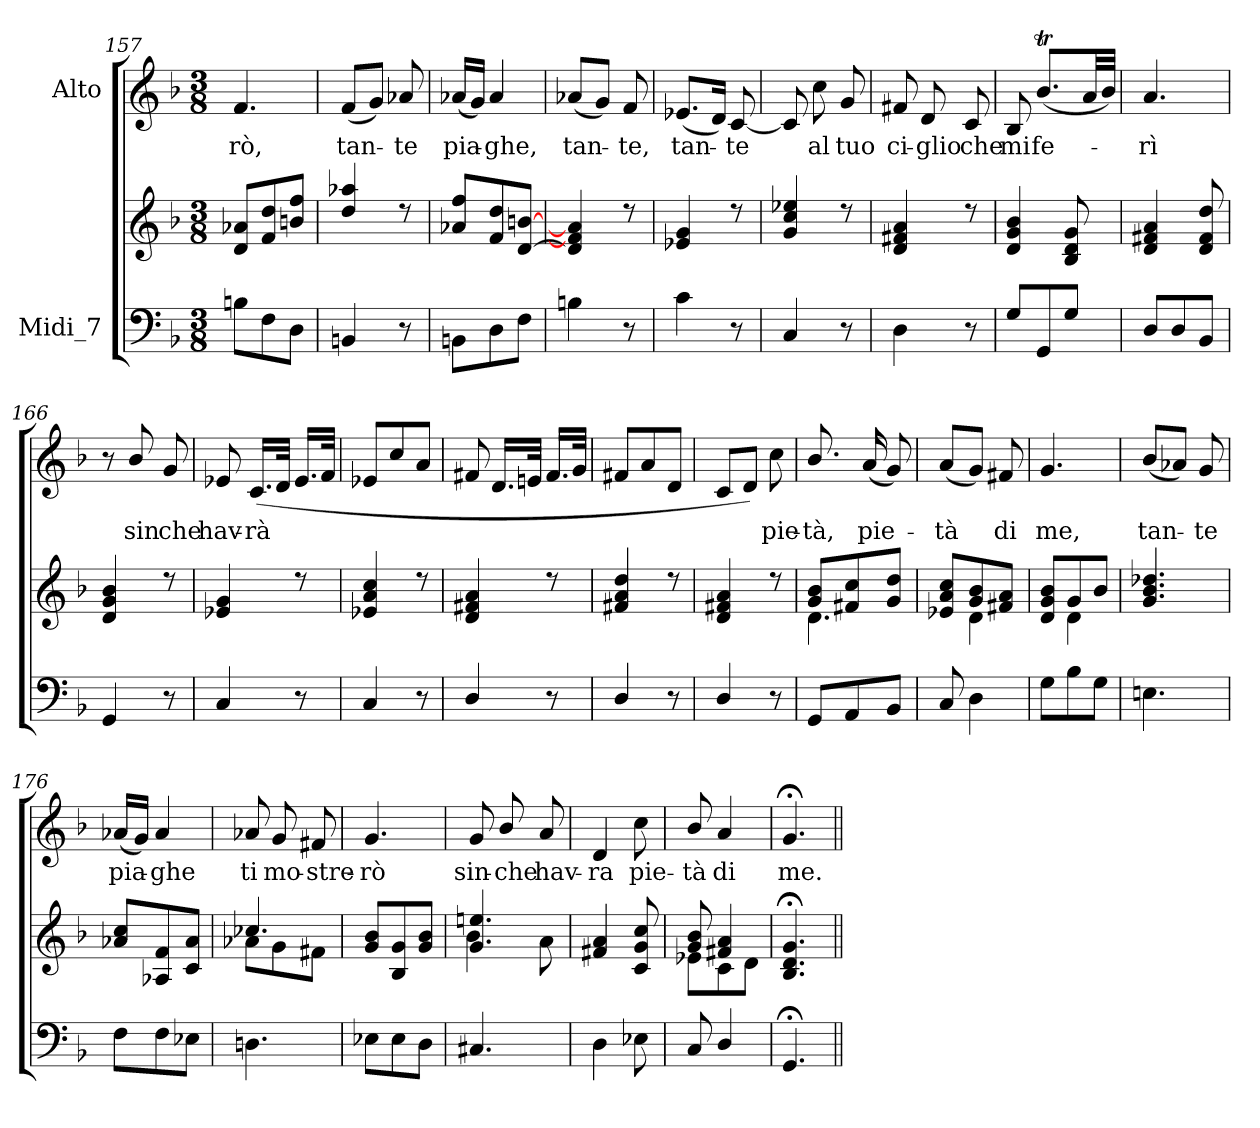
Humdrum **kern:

**kern	**kern	**kern	**text
*part2	*part2	*part1	*part1
*staff3	*staff2	*staff1	*staff1
*I"Midi_7	*	*I"Alto	*
*clefF4	*clefG2	*clefG2	*
*k[b-]	*k[b-]	*k[b-]	*
*F:	*F:	*F:	*
*M3/8	*M3/8	*M3/8	*
=157	=157	=157	=157
*	*^	*	*
!	!	!LO:N:vis=1	!	!LO:LY:b
8BnL	8d/ 8a-X/L	4.ryy	4.f	-rò,
8F	8f/ 8dd/	.	.	.
8DJ	8bn/ 8ff/J	.	.	.
=158	=158	=158	=158	=158
!	!	!LO:N:vis=1	!	!LO:LY:b
4BBn	4dd/ 4aa-X/	4.ryy	(<8fL	tan-
.	.	.	8gJ)	.
!	!	!	!	!LO:LY:b
8r	8r	.	8a-X	te
=159	=159	=159	=159	=159
!	!	!LO:N:vis=1	!	!LO:LY:b
8BBnL	8a-X/ 8ff/L	4.ryy	(<16a-XLL	pia-
.	.	.	16gJJ)	.
!	!	!	!	!LO:LY:b
8D	8f/ 8dd/	.	4a-	ghe,
8FJ	[8d/ [8bn/J	.	.	.
=160	=160	=160	=160	=160
!	!	!LO:N:vis=1	!	!LO:LY:b
4Bn	4d/] 4f/] 4a-/]	4.ryy	(<8a-XL	tan-
.	.	.	8gJ)	.
!	!	!	!	!LO:LY:b
8r	8r	.	8f	te,
!!LO:LB:g=z
=161	=161	=161	=161	=161
!	!	!LO:N:vis=1	!	!LO:LY:b
4c	4e-X/ 4g/	4.ryy	(<8.e-XL	tan-
.	.	.	16dJ)	.
!	!	!	!	!LO:LY:b
8r	8r	.	[8c	te
=162	=162	=162	=162	=162
!	!	!LO:N:vis=1	!	!
4C	4g/ 4cc/ 4ee-X/	4.ryy	8c]	.
!	!	!	!	!LO:LY:b
.	.	.	8cc	al
!	!	!	!	!LO:LY:b
8r	8r	.	8g	tuo
=163	=163	=163	=163	=163
!	!	!LO:N:vis=1	!	!LO:LY:b
4D	4d/ 4f#X/ 4a/	4.ryy	8f#X	ci-
!	!	!	!	!LO:LY:b
.	.	.	8d	-glio
!	!	!	!	!LO:LY:b
8r	8r	.	8c	che
=164	=164	=164	=164	=164
!	!	!LO:N:vis=1	!	!LO:LY:b
8GL	4d/ 4g/ 4b-/	4.ryy	8B-	mi
!	!	!	!	!LO:LY:b
8GG	.	.	(<8.b-TL	fe-
8GJ	8B-/ 8d/ 8g/	.	.	.
.	.	.	32aLL	.
.	.	.	32b-JJJ)	.
=165	=165	=165	=165	=165
!	!	!LO:N:vis=1	!	!LO:LY:b
8DL	4d/ 4f#X/ 4a/	4.ryy	4.a	rì
8D	.	.	.	.
8BB-J	8d/ 8f#/ 8dd/	.	.	.
=166	=166	=166	=166	=166
!	!	!LO:N:vis=1	!	!
4GG	4d/ 4g/ 4b-/	4.ryy	8r	.
!	!	!	!	!LO:LY:b
.	.	.	8b-/	sin
!	!	!	!	!LO:LY:b
8r	8r	.	8g	che
=167	=167	=167	=167	=167
!	!	!LO:N:vis=1	!	!LO:LY:b
4C	4e-X/ 4g/	4.ryy	8e-X	hav-
!	!	!	!	!LO:LY:b
.	.	.	(<16.cLL	-rà
.	.	.	32dJJ	.
8r	8r	.	16.e-LL	.
.	.	.	32fJJ	.
=168	=168	=168	=168	=168
!	!	!LO:N:vis=1	!	!
4C	4e-X/ 4a/ 4cc/	4.ryy	8e-XL	.
.	.	.	8cc	.
8r	8r	.	8aJ	.
!!LO:LB:g=z
=169	=169	=169	=169	=169
!	!	!LO:N:vis=1	!	!
4D/	4d/ 4f#X/ 4a/	4.ryy	8f#X	.
.	.	.	16.dLL	.
.	.	.	32enJJ	.
8r	8r	.	16.f#LL	.
.	.	.	32gJJ	.
=170	=170	=170	=170	=170
!	!	!LO:N:vis=1	!	!
4D/	4f#X/ 4a/ 4dd/	4.ryy	8f#XL	.
.	.	.	8a	.
8r	8r	.	8dJ	.
=171	=171	=171	=171	=171
!	!	!LO:N:vis=1	!	!
4D/	4d/ 4f#X/ 4a/	4.ryy	8cL	.
.	.	.	8dJ)	.
!	!	!	!	!LO:LY:b
8r	8r	.	8cc	pie-
=172	=172	=172	=172	=172
!	!	!	!	!LO:LY:b
8GGL	8g/ 8b-/L	4.d\	8.b-/	-tà,
8AA	8f#X/ 8cc/	.	.	.
!	!	!	!	!LO:LY:b
.	.	.	(<16aLL	pie-
8BB-J	8g/ 8dd/J	.	8gJ)	.
=173	=173	=173	=173	=173
!	!	!	!	!LO:LY:b
8C	8e-X/ 8a/ 8cc/L	8ryy	(<8aL	tà
4D	8g/ 8b-/	4d\	8gJ)	.
!	!	!	!	!LO:LY:b
.	8f#X/ 8a/J	.	8f#X	di
=174	=174	=174	=174	=174
!	!	!	!	!LO:LY:b
8GL	8d/ 8g/ 8b-/L	8ryy	4.g	me,
8B-	8g/	4d\	.	.
8GJ	8b-/J	.	.	.
=175	=175	=175	=175	=175
!	!	!LO:N:vis=1	!	!LO:LY:b
4.En	4.g/ 4.b-/ 4.dd-X/	4.ryy	(<8b-L	tan-
.	.	.	8a-XJ)	.
!	!	!	!	!LO:LY:b
.	.	.	8g	te
=176	=176	=176	=176	=176
!	!	!LO:N:vis=1	!	!LO:LY:b
8FL	8a-X/ 8cc/L	4.ryy	(<16a-XLL	pia-
.	.	.	16gJJ)	.
!	!	!	!	!LO:LY:b
8F	8A-X/ 8f/	.	4a-	ghe
8E-XJ	8c/ 8a-/J	.	.	.
!!LO:LB:g=z
=177	=177	=177	=177	=177
!	!	!	!	!LO:LY:b
4.Dn	4.cc-X/	8a-X\L	8a-X	ti
!	!	!	!	!LO:LY:b
.	.	8g\	8g	mo-
!	!	!	!	!LO:LY:b
.	.	8f#X\J	8f#X	-stre-
=178	=178	=178	=178	=178
!	!	!LO:N:vis=1	!	!LO:LY:b
8E-XL	8g/ 8b-/L	4.ryy	4.g	-rò
8E-	8B-/ 8g/	.	.	.
8DJ	8g/ 8b-/J	.	.	.
=179	=179	=179	=179	=179
!	!	!	!	!LO:LY:b
4.C#X	4.g/ 4.een/	4b-\	8g	sin-
!	!	!	!	!LO:LY:b
.	.	.	8b-/	-che
!	!	!	!	!LO:LY:b
.	.	8a\	8a	hav-
=180	=180	=180	=180	=180
!	!	!LO:N:vis=1	!	!LO:LY:b
4D	4f#X/ 4a/	4.ryy	4d	-ra
!	!	!	!	!LO:LY:b
8E-X	8c/ 8g/ 8cc/	.	8cc	pie-
=181	=181	=181	=181	=181
!	!	!	!	!LO:LY:b
8C	8g/ 8b-/	8e-X\L	8b-/	-tà
!	!	!	!	!LO:LY:b
4D/	4f#X/ 4a/	8c\	4a	di
.	.	8d\J	.	.
=182	=182	=182	=182	=182
!	!	!LO:N:vis=1	!	!LO:LY:b
4.GG;<	4.B-/;< 4.d/;< 4.g/;<	4.ryy	4.g;<	me.
*	*v	*v	*	*
=||	=||	=||	=||
*-	*-	*-	*-
